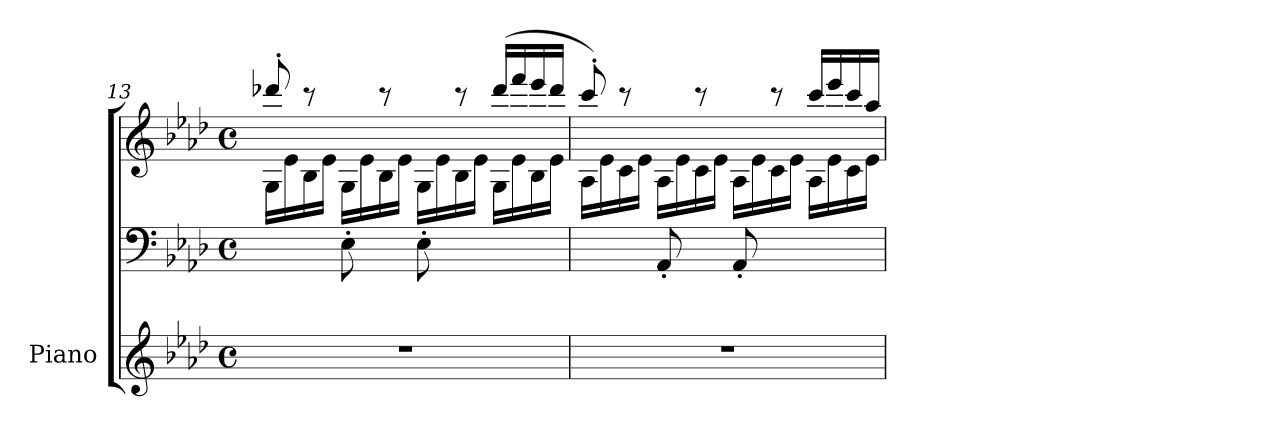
**kern	**kern	**kern
*part1	*part1	*part1
*staff3	*staff2	*staff1
*I"Piano	*	*
*I'Pno	*	*
!!LO:LB:g=z
*clefG2	*clefF4	*clefG2
*k[b-e-a-d-]	*k[b-e-a-d-]	*k[b-e-a-d-]
*M4/4	*M4/4	*M4/4
*met(c)	*met(c)	*met(c)
=13	=13	=13
*	*	*^
1r	4ryy	8ddd-X'>/	16G\LL
.	.	.	16e-\
.	.	8r	16B-\
.	.	.	16e-\JJ
.	8E-<'>\	8ryy	16G\LL
.	.	.	16e-\
.	8ryy	8r	16B-\
.	.	.	16e-\JJ
.	8E-<'>\	8ryy	16G\LL
.	.	.	16e-\
.	4.ryy	8r	16B-\
.	.	.	16e-\JJ
.	.	(>16ddd-/LL	16G\LL
.	.	16fff/	16e-\
.	.	16eee-/	16B-\
.	.	16ddd-/JJ	16e-\JJ
=14	=14	=14	=14
1r	4ryy	8ccc'>/)	16A-\LL
.	.	.	16e-\
.	.	8r	16c\
.	.	.	16e-\JJ
.	8AA-<'</	8ryy	16A-\LL
.	.	.	16e-\
.	8ryy	8r	16c\
.	.	.	16e-\JJ
.	8AA-<'</	8ryy	16A-\LL
.	.	.	16e-\
.	4.ryy	8r	16c\
.	.	.	16e-\JJ
.	.	16ccc/LL	16A-\LL
.	.	16eee-/	16e-\
.	.	16ccc/	16c\
.	.	16aa-/JJ	16e-\JJ
*	*	*v	*v
=	=	=
*-	*-	*-
